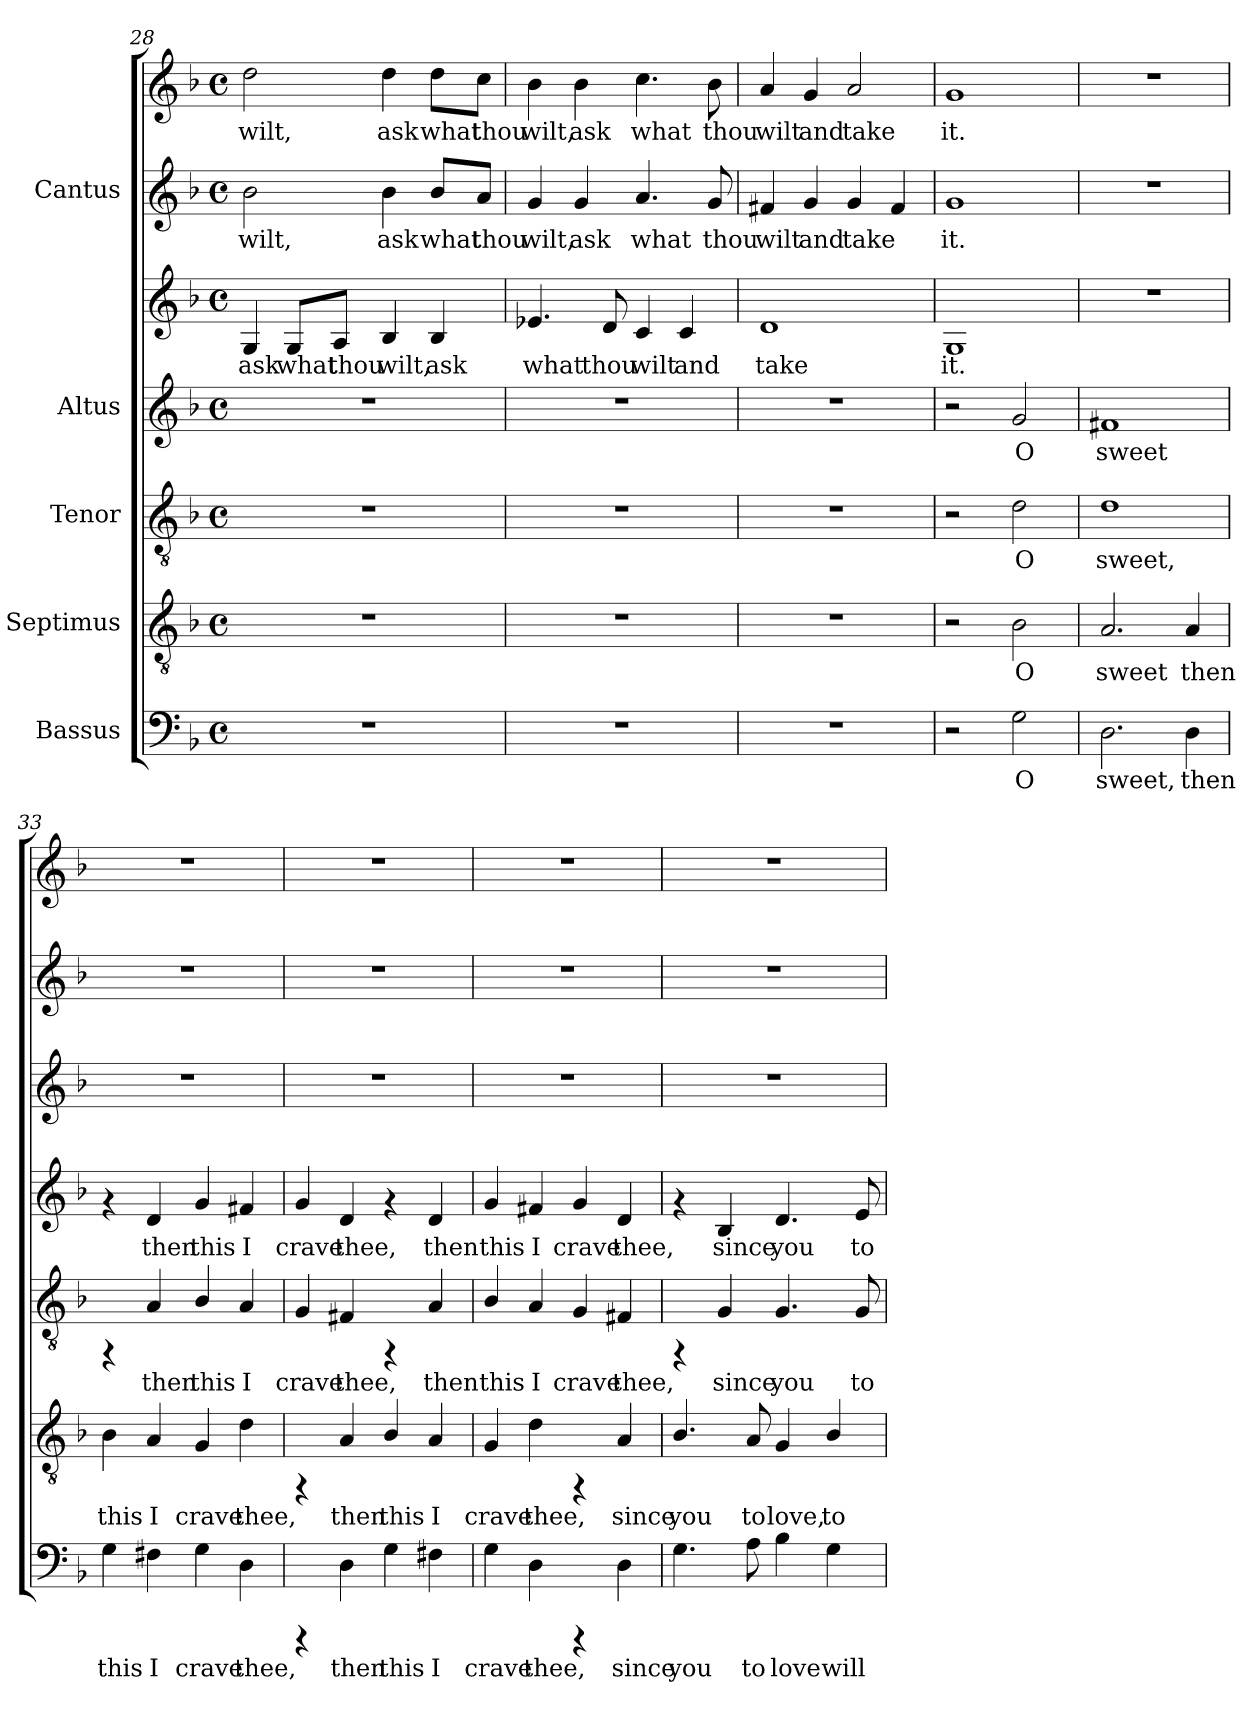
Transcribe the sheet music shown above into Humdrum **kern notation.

**kern	**text	**kern	**text	**kern	**text	**kern	**text	**kern	**text	**kern	**text	**kern	**text
*part5	*part5	*part4	*part4	*part3	*part3	*part2	*part2	*part2	*part2	*part1	*part1	*part1	*part1
*staff7	*staff7	*staff6	*staff6	*staff5	*staff5	*staff4	*staff4	*staff3	*staff3	*staff2	*staff2	*staff1	*staff1
*I"Bassus	*	*I"Septimus	*	*I"Tenor	*	*I"Altus	*	*	*	*I"Cantus	*	*	*
*clefF4	*	*clefGv2	*	*clefGv2	*	*clefG2	*	*clefG2	*	*clefG2	*	*clefG2	*
*k[b-]	*	*k[b-]	*	*k[b-]	*	*k[b-]	*	*k[b-]	*	*k[b-]	*	*k[b-]	*
*F:	*	*F:	*	*F:	*	*F:	*	*F:	*	*F:	*	*F:	*
*M4/4	*	*M4/4	*	*M4/4	*	*M4/4	*	*M4/4	*	*M4/4	*	*M4/4	*
*met(c)	*	*met(c)	*	*met(c)	*	*met(c)	*	*met(c)	*	*met(c)	*	*met(c)	*
=28	=28	=28	=28	=28	=28	=28	=28	=28	=28	=28	=28	=28	=28
!	!	!	!	!	!	!	!	!	!LO:LY:b:cj	!	!LO:LY:b:cj	!	!LO:LY:b
1r	.	1r	.	1r	.	1r	.	4G/	ask	2b-\	wilt,	2dd\	wilt,
!	!	!	!	!	!	!	!	!	!LO:LY:b:cj	!	!	!	!
.	.	.	.	.	.	.	.	8G/L	what	.	.	.	.
!	!	!	!	!	!	!	!	!	!LO:LY:b:cj	!	!	!	!
.	.	.	.	.	.	.	.	8A/J	thou	.	.	.	.
!	!	!	!	!	!	!	!	!	!LO:LY:b:cj	!	!LO:LY:b:cj	!	!LO:LY:b
.	.	.	.	.	.	.	.	4B-/	wilt,	4b-\	ask	4dd\	ask
!	!	!	!	!	!	!	!	!	!LO:LY:b:cj	!	!LO:LY:b:cj	!	!LO:LY:b
.	.	.	.	.	.	.	.	4B-/	ask	8b-/L	what	8dd\L	what
!	!	!	!	!	!	!	!	!	!	!	!LO:LY:b:cj	!	!LO:LY:b
.	.	.	.	.	.	.	.	.	.	8a/J	thou	8cc\J	thou
!!LO:LB:g=z
=29	=29	=29	=29	=29	=29	=29	=29	=29	=29	=29	=29	=29	=29
!	!	!	!	!	!	!	!	!	!LO:LY:b:cj	!	!LO:LY:b:cj	!	!LO:LY:b
1r	.	1r	.	1r	.	1r	.	4.e-X/	what	4g/	wilt,	4b-\	wilt,
!	!	!	!	!	!	!	!	!	!	!	!LO:LY:b:cj	!	!LO:LY:b
.	.	.	.	.	.	.	.	.	.	4g/	ask	4b-\	ask
!	!	!	!	!	!	!	!	!	!LO:LY:b:cj	!	!	!	!
.	.	.	.	.	.	.	.	8d/	thou	.	.	.	.
!	!	!	!	!	!	!	!	!	!LO:LY:b:cj	!	!LO:LY:b:cj	!	!LO:LY:b
.	.	.	.	.	.	.	.	4c/	wilt	4.a/	what	4.cc\	what
!	!	!	!	!	!	!	!	!	!LO:LY:b:cj	!	!	!	!
.	.	.	.	.	.	.	.	4c/	and	.	.	.	.
!	!	!	!	!	!	!	!	!	!	!	!LO:LY:b:cj	!	!LO:LY:b
.	.	.	.	.	.	.	.	.	.	8g/	thou	8b-\	thou
=30	=30	=30	=30	=30	=30	=30	=30	=30	=30	=30	=30	=30	=30
!	!	!	!	!	!	!	!	!	!LO:LY:b:cj	!	!LO:LY:b:cj	!	!LO:LY:b
1r	.	1r	.	1r	.	1r	.	1d	take	4f#X/	wilt	4a/	wilt
!	!	!	!	!	!	!	!	!	!	!	!LO:LY:b:cj	!	!LO:LY:b
.	.	.	.	.	.	.	.	.	.	4g/	and	4g/	and
!	!	!	!	!	!	!	!	!	!	!	!LO:LY:b:cj	!	!LO:LY:b
.	.	.	.	.	.	.	.	.	.	4g/	take	2a/	take
!	!	!	!	!	!	!	!	!	!	!	!LO:LY:b:cj	!	!
.	.	.	.	.	.	.	.	.	.	4f#/	.	.	.
=31	=31	=31	=31	=31	=31	=31	=31	=31	=31	=31	=31	=31	=31
!	!	!	!	!	!	!	!	!	!LO:LY:b:cj	!	!LO:LY:b:cj	!	!LO:LY:b
2r	.	2r	.	2r	.	2r	.	1G	it.	1g	it.	1g	it.
!	!LO:LY:b:cj	!	!LO:LY:b:cj	!	!LO:LY:b:cj	!	!LO:LY:b:cj	!	!	!	!	!	!
2G\	O	2B-\	O	2d\	O	2g/	O	.	.	.	.	.	.
=32	=32	=32	=32	=32	=32	=32	=32	=32	=32	=32	=32	=32	=32
!	!LO:LY:b:cj	!	!LO:LY:b:cj	!	!LO:LY:b:cj	!	!LO:LY:b:cj	!	!	!	!	!	!
2.D\	sweet,	2.A/	sweet	1d	sweet,	1f#X	sweet	1r	.	1r	.	1r	.
!	!LO:LY:b:cj	!	!LO:LY:b:cj	!	!	!	!	!	!	!	!	!	!
4D\	then	4A/	then	.	.	.	.	.	.	.	.	.	.
=33	=33	=33	=33	=33	=33	=33	=33	=33	=33	=33	=33	=33	=33
!	!LO:LY:b:cj	!	!LO:LY:b:cj	!	!	!	!	!	!	!	!	!	!
4G\	this	4B-\	this	4rFF	.	4rf	.	1r	.	1r	.	1r	.
!	!LO:LY:b:cj	!	!LO:LY:b:cj	!	!LO:LY:b:cj	!	!LO:LY:b:cj	!	!	!	!	!	!
4F#X\	I	4A/	I	4A/	then	4d/	then	.	.	.	.	.	.
!	!LO:LY:b:cj	!	!LO:LY:b:cj	!	!LO:LY:b:cj	!	!LO:LY:b:cj	!	!	!	!	!	!
4G\	crave	4G/	crave	4B-/	this	4g/	this	.	.	.	.	.	.
!	!LO:LY:b:cj	!	!LO:LY:b:cj	!	!LO:LY:b:cj	!	!LO:LY:b:cj	!	!	!	!	!	!
4D\	thee,	4d\	thee,	4A/	I	4f#X/	I	.	.	.	.	.	.
!!LO:LB:g=z
=34	=34	=34	=34	=34	=34	=34	=34	=34	=34	=34	=34	=34	=34
!	!	!	!	!	!LO:LY:b:cj	!	!LO:LY:b:cj	!	!	!	!	!	!
4rCCC	.	4rFF	.	4G/	crave	4g/	crave	1r	.	1r	.	1r	.
!	!LO:LY:b:cj	!	!LO:LY:b:cj	!	!LO:LY:b:cj	!	!LO:LY:b:cj	!	!	!	!	!	!
4D\	then	4A/	then	4F#X/	thee,	4d/	thee,	.	.	.	.	.	.
!	!LO:LY:b:cj	!	!LO:LY:b:cj	!	!	!	!	!	!	!	!	!	!
4G\	this	4B-/	this	4rFF	.	4rf	.	.	.	.	.	.	.
!	!LO:LY:b:cj	!	!LO:LY:b:cj	!	!LO:LY:b:cj	!	!LO:LY:b:cj	!	!	!	!	!	!
4F#X\	I	4A/	I	4A/	then	4d/	then	.	.	.	.	.	.
=35	=35	=35	=35	=35	=35	=35	=35	=35	=35	=35	=35	=35	=35
!	!LO:LY:b:cj	!	!LO:LY:b:cj	!	!LO:LY:b:cj	!	!LO:LY:b:cj	!	!	!	!	!	!
4G\	crave	4G/	crave	4B-/	this	4g/	this	1r	.	1r	.	1r	.
!	!LO:LY:b:cj	!	!LO:LY:b:cj	!	!LO:LY:b:cj	!	!LO:LY:b:cj	!	!	!	!	!	!
4D\	thee,	4d\	thee,	4A/	I	4f#X/	I	.	.	.	.	.	.
!	!	!	!	!	!LO:LY:b:cj	!	!LO:LY:b:cj	!	!	!	!	!	!
4rCCC	.	4rFF	.	4G/	crave	4g/	crave	.	.	.	.	.	.
!	!LO:LY:b:cj	!	!LO:LY:b:cj	!	!LO:LY:b:cj	!	!LO:LY:b:cj	!	!	!	!	!	!
4D\	since	4A/	since	4F#X/	thee,	4d/	thee,	.	.	.	.	.	.
=36	=36	=36	=36	=36	=36	=36	=36	=36	=36	=36	=36	=36	=36
!	!LO:LY:b:cj	!	!LO:LY:b:cj	!	!	!	!	!	!	!	!	!	!
4.G\	you	4.B-/	you	4rFF	.	4rf	.	1r	.	1r	.	1r	.
!	!	!	!	!	!LO:LY:b:cj	!	!LO:LY:b:cj	!	!	!	!	!	!
.	.	.	.	4G/	since	4B-/	since	.	.	.	.	.	.
!	!LO:LY:b:cj	!	!LO:LY:b:cj	!	!	!	!	!	!	!	!	!	!
8A\	to	8A/	to	.	.	.	.	.	.	.	.	.	.
!	!LO:LY:b:cj	!	!LO:LY:b:cj	!	!LO:LY:b:cj	!	!LO:LY:b:cj	!	!	!	!	!	!
4B-\	love	4G/	love,	4.G/	you	4.d/	you	.	.	.	.	.	.
!	!LO:LY:b:cj	!	!LO:LY:b:cj	!	!	!	!	!	!	!	!	!	!
4G\	will	4B-/	to	.	.	.	.	.	.	.	.	.	.
!	!	!	!	!	!LO:LY:b:cj	!	!LO:LY:b:cj	!	!	!	!	!	!
.	.	.	.	8G/	to	8e/	to	.	.	.	.	.	.
=	=	=	=	=	=	=	=	=	=	=	=	=	=
*-	*-	*-	*-	*-	*-	*-	*-	*-	*-	*-	*-	*-	*-
